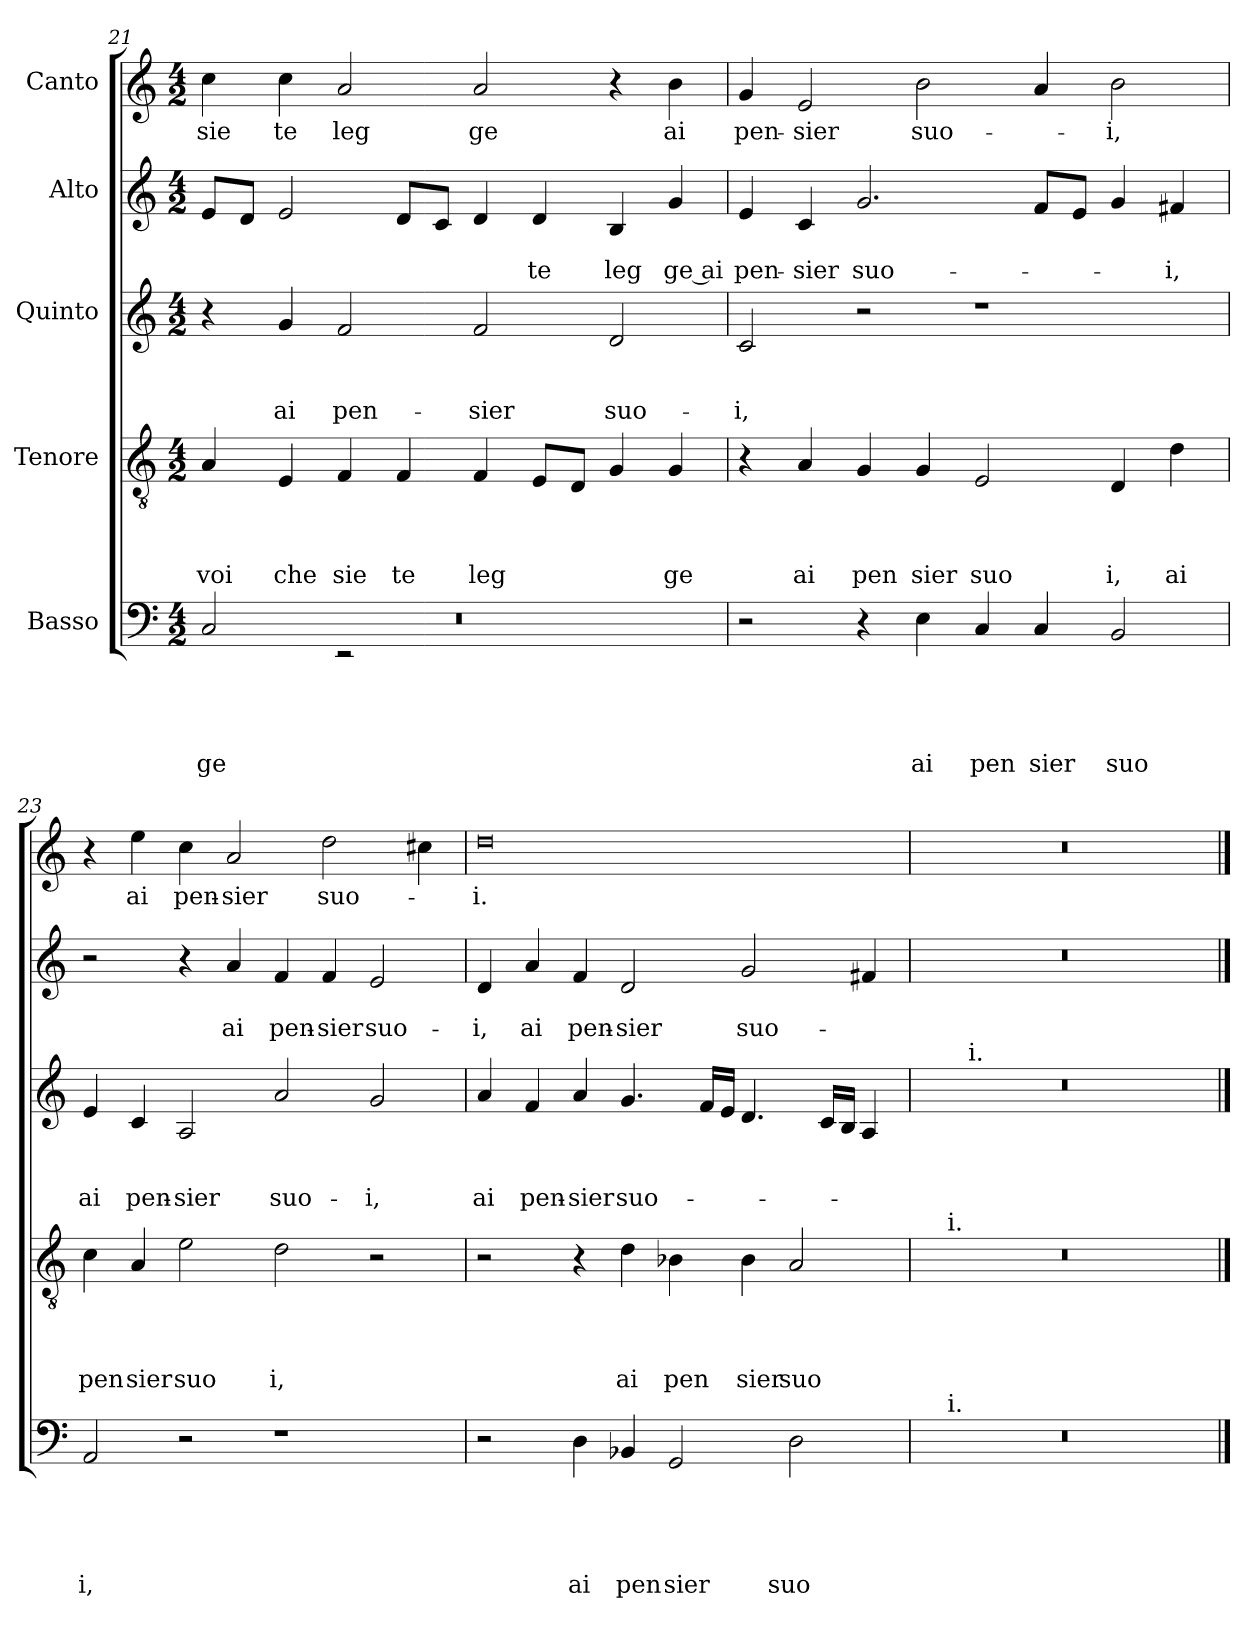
**kern	**text	**text	**text	**text	**text	**kern	**text	**text	**text	**text	**kern	**text	**text	**text	**kern	**text	**text	**kern	**text
*part5	*part5	*part5	*part5	*part5	*part5	*part4	*part4	*part4	*part4	*part4	*part3	*part3	*part3	*part3	*part2	*part2	*part2	*part1	*part1
*staff5	*staff5	*staff5	*staff5	*staff5	*staff5	*staff4	*staff4	*staff4	*staff4	*staff4	*staff3	*staff3	*staff3	*staff3	*staff2	*staff2	*staff2	*staff1	*staff1
*I"Basso	*	*	*	*	*	*I"Tenore	*	*	*	*	*I"Quinto	*	*	*	*I"Alto	*	*	*I"Canto	*
*clefF4	*	*	*	*	*	*clefGv2	*	*	*	*	*clefG2	*	*	*	*clefG2	*	*	*clefG2	*
*k[]	*	*	*	*	*	*k[]	*	*	*	*	*k[]	*	*	*	*k[]	*	*	*k[]	*
*C:	*	*	*	*	*	*C:	*	*	*	*	*C:	*	*	*	*C:	*	*	*C:	*
*M4/2	*	*	*	*	*	*M4/2	*	*	*	*	*M4/2	*	*	*	*M4/2	*	*	*M4/2	*
=21	=21	=21	=21	=21	=21	=21	=21	=21	=21	=21	=21	=21	=21	=21	=21	=21	=21	=21	=21
*^	*	*	*	*	*	*	*	*	*	*	*	*	*	*	*	*	*	*	*
*	*^	*	*	*	*	*	*	*	*	*	*	*	*	*	*	*	*	*	*	*
!	!	!LO:N:vis=1	!	!	!	!	!LO:LY:b	!	!	!	!	!LO:LY:b	!	!	!	!	!	!	!	!	!LO:LY:b
2C/	2ryy	0r	.	.	.	.	-ge	4A/	.	.	.	voi	4r	.	.	.	8e/L	.	.	4cc\	sie
.	.	.	.	.	.	.	.	.	.	.	.	.	.	.	.	.	8d/J	.	.	.	.
!	!	!	!	!	!	!	!	!	!	!	!	!LO:LY:b	!	!	!	!LO:LY:b	!	!	!	!	!LO:LY:b
.	.	.	.	.	.	.	.	4E/	.	.	.	che	4g/	.	.	ai	2e/	.	.	4cc\	te
!	!	!	!	!	!	!	!	!	!	!	!	!LO:LY:b	!	!	!	!LO:LY:b	!	!	!	!	!LO:LY:b
2ryy	2rEE	.	.	.	.	.	.	4F/	.	.	.	sie	2f/	.	.	pen-	.	.	.	2a/	leg
!	!	!	!	!	!	!	!	!	!	!	!	!LO:LY:b	!	!	!	!	!	!	!	!	!
.	.	.	.	.	.	.	.	4F/	.	.	.	te	.	.	.	.	8d/L	.	.	.	.
.	.	.	.	.	.	.	.	.	.	.	.	.	.	.	.	.	8c/J	.	.	.	.
!	!	!	!	!	!	!	!	!	!	!	!	!LO:LY:b	!	!	!	!LO:LY:b	!	!	!	!	!LO:LY:b
1ryy	1ryy	.	.	.	.	.	.	4F/	.	.	.	leg	2f/	.	.	-sier	4d/	.	.	2a/	ge
!	!	!	!	!	!	!	!	!	!	!	!	!	!	!	!	!	!	!	!LO:LY:b	!	!
.	.	.	.	.	.	.	.	8E/L	.	.	.	.	.	.	.	.	4d/	.	te	.	.
.	.	.	.	.	.	.	.	8D/J	.	.	.	.	.	.	.	.	.	.	.	.	.
!	!	!	!	!	!	!	!	!	!	!	!	!	!	!	!	!LO:LY:b	!	!	!LO:LY:b	!	!
.	.	.	.	.	.	.	.	4G/	.	.	.	.	2d/	.	.	suo-	4B/	.	leg	4r	.
!	!	!	!	!	!	!	!	!	!	!	!	!LO:LY:b	!	!	!	!	!	!	!LO:LY:b:rj	!	!LO:LY:b
.	.	.	.	.	.	.	.	4G/	.	.	.	ge	.	.	.	.	4g/	.	ge ai	4b\	ai
*v	*v	*v	*	*	*	*	*	*	*	*	*	*	*	*	*	*	*	*	*	*	*
!!LO:PB:g=z
=22	=22	=22	=22	=22	=22	=22	=22	=22	=22	=22	=22	=22	=22	=22	=22	=22	=22	=22	=22
!	!	!	!	!	!	!	!	!	!	!	!	!	!	!LO:LY:b	!	!	!LO:LY:b	!	!LO:LY:b
2r	.	.	.	.	.	4r	.	.	.	.	2c/	.	.	-i,	4e/	.	pen-	4g/	pen-
!	!	!	!	!	!	!	!	!	!	!LO:LY:b	!	!	!	!	!	!	!LO:LY:b	!	!LO:LY:b
.	.	.	.	.	.	4A/	.	.	.	ai	.	.	.	.	4c/	.	-sier	2e/	-sier
!	!	!	!	!	!	!	!	!	!	!LO:LY:b	!	!	!	!	!	!	!LO:LY:b	!	!
4r	.	.	.	.	.	4G/	.	.	.	pen	2r	.	.	.	2.g/	.	suo-	.	.
!	!	!	!	!	!LO:LY:b	!	!	!	!	!LO:LY:b	!	!	!	!	!	!	!	!	!LO:LY:b
4E\	.	.	.	.	ai	4G/	.	.	.	sier	.	.	.	.	.	.	.	2b\	suo-
!	!	!	!	!	!LO:LY:b	!	!	!	!	!LO:LY:b	!	!	!	!	!	!	!	!	!
4C/	.	.	.	.	pen	2E/	.	.	.	suo	1r	.	.	.	.	.	.	.	.
!	!	!	!	!	!LO:LY:b	!	!	!	!	!	!	!	!	!	!	!	!	!	!
4C/	.	.	.	.	sier	.	.	.	.	.	.	.	.	.	8f/L	.	.	4a/	.
.	.	.	.	.	.	.	.	.	.	.	.	.	.	.	8e/J	.	.	.	.
!	!	!	!	!	!LO:LY:b	!	!	!	!	!LO:LY:b	!	!	!	!	!	!	!	!	!LO:LY:b
2BB/	.	.	.	.	suo	4D/	.	.	.	i,	.	.	.	.	4g/	.	.	2b\	-i,
!	!	!	!	!	!	!	!	!	!	!LO:LY:b	!	!	!	!	!	!	!LO:LY:b	!	!
.	.	.	.	.	.	4d\	.	.	.	ai	.	.	.	.	4f#X/	.	-i,	.	.
=23	=23	=23	=23	=23	=23	=23	=23	=23	=23	=23	=23	=23	=23	=23	=23	=23	=23	=23	=23
!	!	!	!	!	!LO:LY:b	!	!	!	!	!LO:LY:b	!	!	!	!LO:LY:b	!	!	!	!	!
2AA/	.	.	.	.	i,	4c\	.	.	.	pen	4e/	.	.	ai	2r	.	.	4r	.
!	!	!	!	!	!	!	!	!	!	!LO:LY:b	!	!	!	!LO:LY:b	!	!	!	!	!LO:LY:b
.	.	.	.	.	.	4A/	.	.	.	sier	4c/	.	.	pen-	.	.	.	4ee\	ai
!	!	!	!	!	!	!	!	!	!	!LO:LY:b	!	!	!	!LO:LY:b	!	!	!	!	!LO:LY:b
2r	.	.	.	.	.	2e\	.	.	.	suo	2A/	.	.	-sier	4r	.	.	4cc\	pen-
!	!	!	!	!	!	!	!	!	!	!	!	!	!	!	!	!	!LO:LY:b	!	!LO:LY:b
.	.	.	.	.	.	.	.	.	.	.	.	.	.	.	4a/	.	ai	2a/	-sier
!	!	!	!	!	!	!	!	!	!	!LO:LY:b	!	!	!	!LO:LY:b	!	!	!LO:LY:b	!	!
1r	.	.	.	.	.	2d\	.	.	.	i,	2a/	.	.	suo-	4f/	.	pen-	.	.
!	!	!	!	!	!	!	!	!	!	!	!	!	!	!	!	!	!LO:LY:b	!	!LO:LY:b
.	.	.	.	.	.	.	.	.	.	.	.	.	.	.	4f/	.	-sier	2dd\	suo-
!	!	!	!	!	!	!	!	!	!	!	!	!	!	!LO:LY:b	!	!	!LO:LY:b	!	!
.	.	.	.	.	.	2r	.	.	.	.	2g/	.	.	-i,	2e/	.	suo-	.	.
.	.	.	.	.	.	.	.	.	.	.	.	.	.	.	.	.	.	4cc#X\	.
=24	=24	=24	=24	=24	=24	=24	=24	=24	=24	=24	=24	=24	=24	=24	=24	=24	=24	=24	=24
!	!	!	!	!	!	!	!	!	!	!	!	!	!	!LO:LY:b	!	!	!LO:LY:b	!	!LO:LY:b:rj
2r	.	.	.	.	.	2r	.	.	.	.	4a/	.	.	ai	4d/	.	-i,	0dd	-i.
!	!	!	!	!	!	!	!	!	!	!	!	!	!	!LO:LY:b	!	!	!LO:LY:b	!	!
.	.	.	.	.	.	.	.	.	.	.	4f/	.	.	pen-	4a/	.	ai	.	.
!	!	!	!	!	!LO:LY:b	!	!	!	!	!	!	!	!	!LO:LY:b	!	!	!LO:LY:b	!	!
4D\	.	.	.	.	ai	4r	.	.	.	.	4a/	.	.	-sier	4f/	.	pen-	.	.
!	!	!	!	!	!LO:LY:b	!	!	!	!	!LO:LY:b	!	!	!	!LO:LY:b	!	!	!LO:LY:b	!	!
4BB-X/	.	.	.	.	pen	4d\	.	.	.	ai	4.g/	.	.	suo-	2d/	.	-sier	.	.
!	!	!	!	!	!LO:LY:b	!	!	!	!	!LO:LY:b	!	!	!	!	!	!	!	!	!
2GG/	.	.	.	.	sier	4B-X\	.	.	.	pen	.	.	.	.	.	.	.	.	.
.	.	.	.	.	.	.	.	.	.	.	16f/LL	.	.	.	.	.	.	.	.
.	.	.	.	.	.	.	.	.	.	.	16e/JJ	.	.	.	.	.	.	.	.
!	!	!	!	!	!	!	!	!	!	!LO:LY:b	!	!	!	!	!	!	!LO:LY:b	!	!
.	.	.	.	.	.	4B-\	.	.	.	sier	4.d/	.	.	.	2g/	.	suo-	.	.
!	!	!	!	!	!LO:LY:b	!	!	!	!	!LO:LY:b	!	!	!	!	!	!	!	!	!
2D\	.	.	.	.	suo	2A/	.	.	.	suo	.	.	.	.	.	.	.	.	.
.	.	.	.	.	.	.	.	.	.	.	16c/LL	.	.	.	.	.	.	.	.
.	.	.	.	.	.	.	.	.	.	.	16B/JJ	.	.	.	.	.	.	.	.
.	.	.	.	.	.	.	.	.	.	.	4A/	.	.	.	4f#X/	.	.	.	.
=25	=25	=25	=25	=25	=25	=25	=25	=25	=25	=25	=25	=25	=25	=25	=25	=25	=25	=25	=25
*^	*	*	*	*	*	*^	*	*	*	*	*^	*	*	*	*	*	*	*	*
0r	8ryy	.	.	.	.	.	0r	8ryy	.	.	.	.	0r	8.ryy	.	.	.	0r	.	.	0r	.
!	!	!	!	!	!	!	!	!LO:TX:a:t=i.	!	!	!	!	!	!	!	!	!	!	!	!	!	!
!	!LO:TX:a:t=i.	!	!	!	!	!	!	!	!	!	!	!	!	!	!	!	!	!	!	!	!	!
.	1...ryy	.	.	.	.	.	.	1...ryy	.	.	.	.	.	.	.	.	.	.	.	.	.	.
!	!	!	!	!	!	!	!	!	!	!	!	!	!	!LO:TX:a:t=i.	!	!	!	!	!	!	!	!
.	.	.	.	.	.	.	.	.	.	.	.	.	.	1ryy	.	.	.	.	.	.	.	.
.	.	.	.	.	.	.	.	.	.	.	.	.	.	2ryy	.	.	.	.	.	.	.	.
.	.	.	.	.	.	.	.	.	.	.	.	.	.	4ryy	.	.	.	.	.	.	.	.
.	.	.	.	.	.	.	.	.	.	.	.	.	.	16ryy	.	.	.	.	.	.	.	.
*v	*v	*	*	*	*	*	*	*	*	*	*	*	*v	*v	*	*	*	*	*	*	*	*
*	*	*	*	*	*	*v	*v	*	*	*	*	*	*	*	*	*	*	*	*	*
==	==	==	==	==	==	==	==	==	==	==	==	==	==	==	==	==	==	==	==
*-	*-	*-	*-	*-	*-	*-	*-	*-	*-	*-	*-	*-	*-	*-	*-	*-	*-	*-	*-
